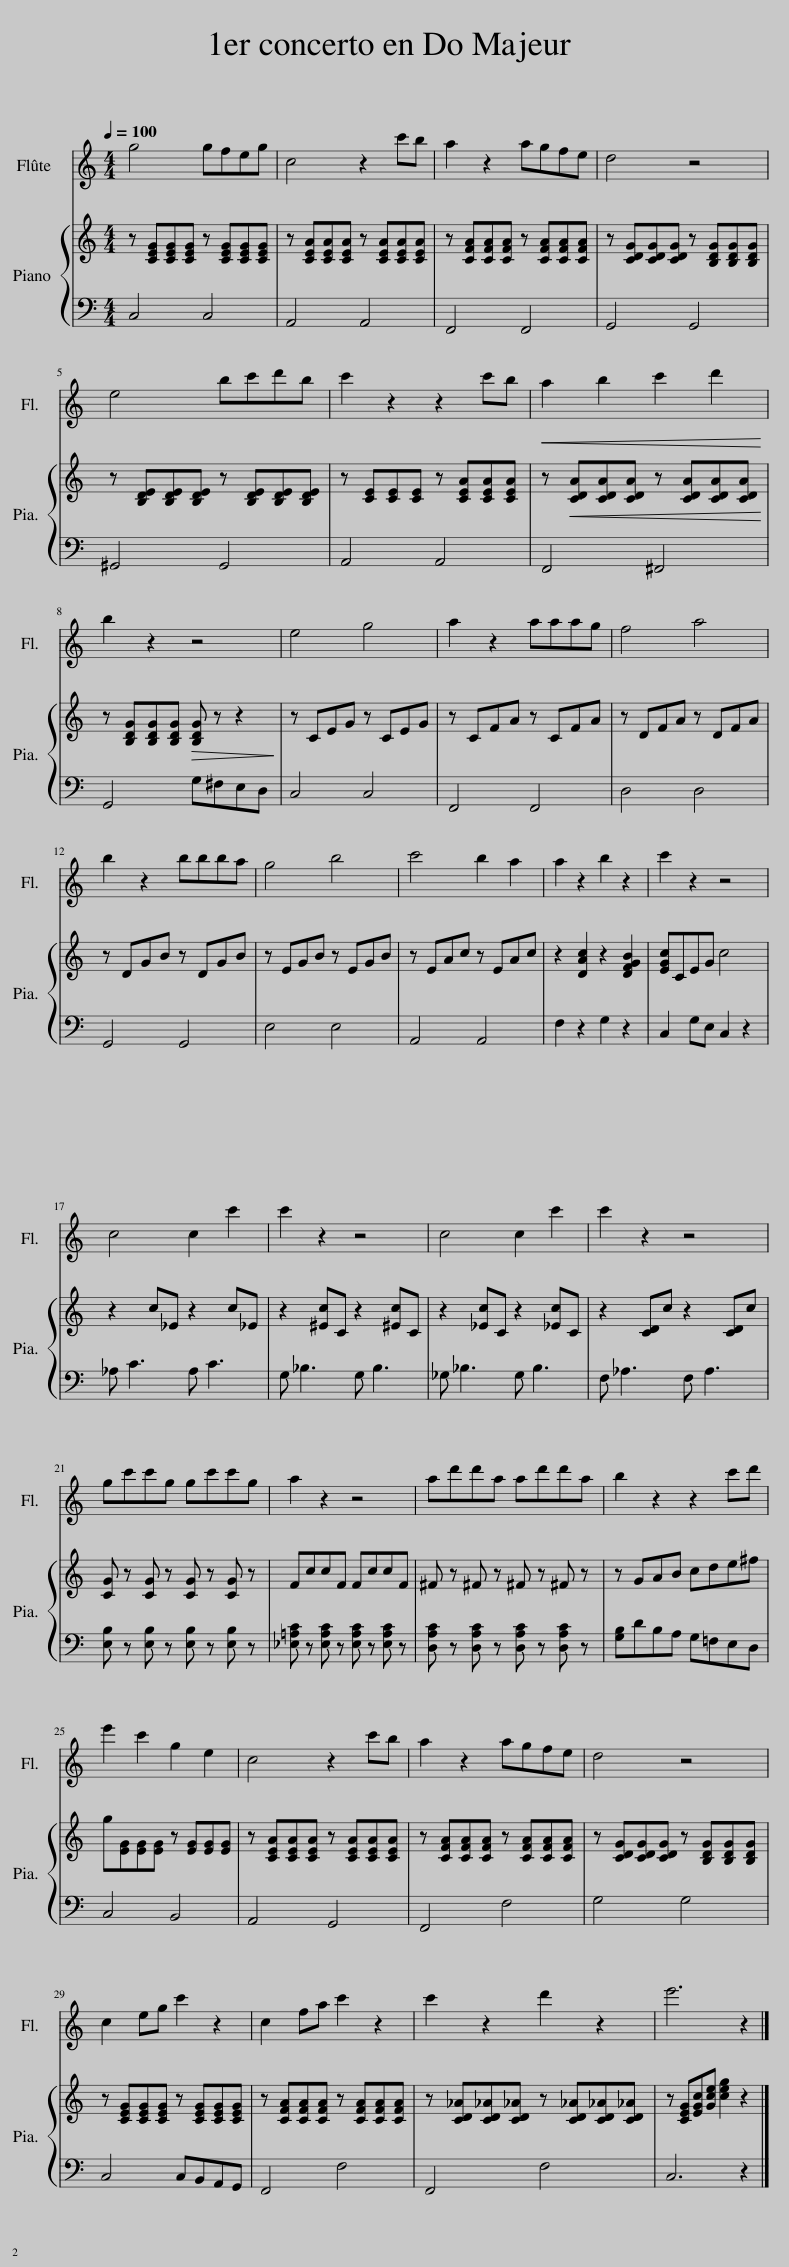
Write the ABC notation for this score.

X:1
%%score 1 { 2 | 3 }
L:1/8
Q:1/4=100
M:4/4
I:linebreak $
K:C
V:1 treble
V:2 treble
V:3 bass
V:1
 g4 gfeg | c4 z2 c'b | a2 z2 agfe | d4 z4 |$ e4 bc'd'b | %5
 c'2 z2 z2 c'b |!<(! a2 b2 c'2 d'2!<)! |$ b2 z2 z4 | e4 g4 | a2 z2 aaag | %10
 f4 a4 |$ b2 z2 bbba | g4 b4 | c'4 b2 a2 | a2 z2 b2 z2 | %15
 c'2 z2 z4 |$ c4 c2 c'2 | c'2 z2 z4 | c4 c2 c'2 | c'2 z2 z4 |$ %20
 gc'c'g gc'c'g | a2 z2 z4 | ad'd'a ad'd'a | b2 z2 z2 c'd' |$ e'2 c'2 g2 e2 | %25
 c4 z2 c'b | a2 z2 agfe | d4 z4 |$ c2 eg c'2 z2 | c2 fa c'2 z2 | %30
 c'2 z2 d'2 z2 | e'6 z2 |] %32
V:2
 z [CEG][CEG][CEG] z [CEG][CEG][CEG] | z [CEA][CEA][CEA] z [CEA][CEA][CEA] | z [CFA][CFA][CFA] z [CFA][CFA][CFA] | z [CDG][CDG][CDG] z [B,DG][B,DG][B,DG] |$ z [B,DE][B,DE][B,DE] z [B,DE][B,DE][B,DE] | %5
 z [CE][CE][CE] z [CEA][CEA][CEA] | z!<(! [CDA][CDA][CDA] z [CDA][CDA][CDA]!<)! |$ z [B,DG][B,DG][B,DG]!>(! [B,DG] z z2!>)! | z CEG z CEG | z CFA z CFA | %10
 z DFA z DFA |$ z DGB z DGB | z EGB z EGB | z EAc z EAc | z2 [DAc]2 z2 [DFGB]2 | %15
 [EGc]CEG c4 |$ z2 c_E z2 c_E | z2 [^Ec]C z2 [^Ec]C | z2 [_Ec]C z2 [_Ec]C | z2 [CD]c z2 [CD]c |$ %20
 [CG] z [CG] z [CG] z [CG] z | FccF FccF | ^F z ^F z ^F z ^F z | z GAB cde^f |$ g[EG][EG][EG] z [EG][EG][EG] | %25
 z [CEA][CEA][CEA] z [CEA][CEA][CEA] | z [CFA][CFA][CFA] z [CFA][CFA][CFA] | z [CDG][CDG][CDG] z [B,DG][B,DG][B,DG] |$ z [CEG][CEG][CEG] z [CEG][CEG][CEG] | z [CFA][CFA][CFA] z [CFA][CFA][CFA] | %30
 z [CD_A][CD_A][CD_A] z [CD_A][CD_A][CD_A] | z [CEG][EGc][Gce] [ceg]2 z2 |] %32
V:3
 C,4 C,4 | A,,4 A,,4 | F,,4 F,,4 | G,,4 G,,4 |$ ^G,,4 G,,4 | %5
 A,,4 A,,4 | F,,4 ^F,,4 |$ G,,4 G,^F,E,D, | C,4 C,4 | F,,4 F,,4 | %10
 D,4 D,4 |$ G,,4 G,,4 | E,4 E,4 | A,,4 A,,4 | F,2 z2 G,2 z2 | %15
 C,2 G,E, C,2 z2 |$ _A, C3 A, C3 | G, _B,3 G, B,3 | _G, _B,3 G, B,3 | F, _A,3 F, A,3 |$ %20
 [E,B,] z [E,B,] z [E,B,] z [E,B,] z | [_E,=A,C] z [E,A,C] z [E,A,C] z [E,A,C] z | [D,A,C] z [D,A,C] z [D,A,C] z [D,A,C] z | [G,B,]DB,A, G,=F,E,D, |$ C,4 B,,4 | %25
 A,,4 G,,4 | F,,4 F,4 | G,4 G,4 |$ C,4 C,B,,A,,G,, | F,,4 F,4 | %30
 F,,4 F,4 | C,6 z2 |] %32
